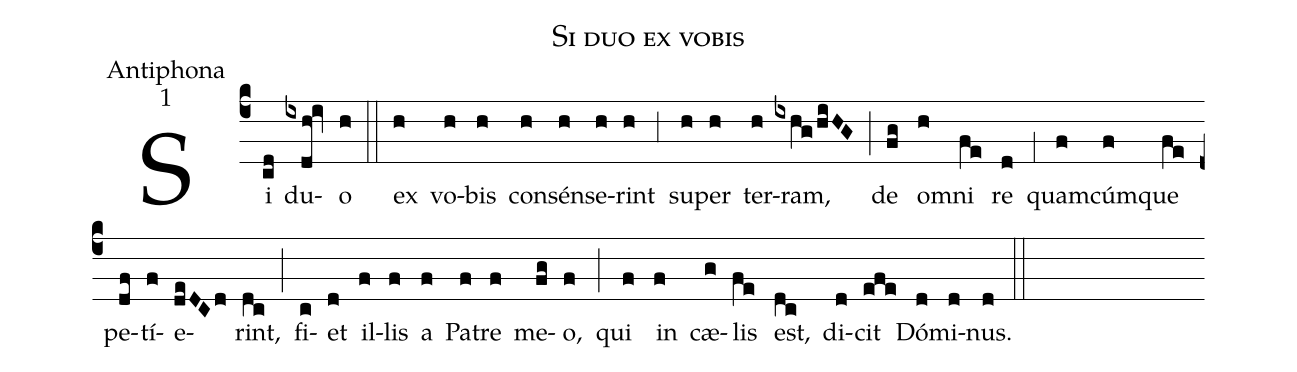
name:Si duo ex vobis;
office-part:Antiphona;
mode:1;
%%
(c4) Si(cd) du(ixdh!iv)o(h) (::)
ex(h) vo(h)bis(h) con(h)sén(h)se(h)rint(h) (,3) su(h)per(h) ter(h)ram,(ixhg/hiHG) (;) de(fg) o(h)mni(fe) re(d) (,1) quam(f)cúm(f)que(fe) pe(df)tí(f)e(deDCd)rint,(dc) (;) fi(c)et(d) il(f)lis(f) a(f) Pa(f)tre(f) me(fg)o,(f) (;) qui(f) in(f) cæ(g)lis(fe) est,(dc) di(d)cit(efe) Dó(d)mi(d)nus.(d) (::)
